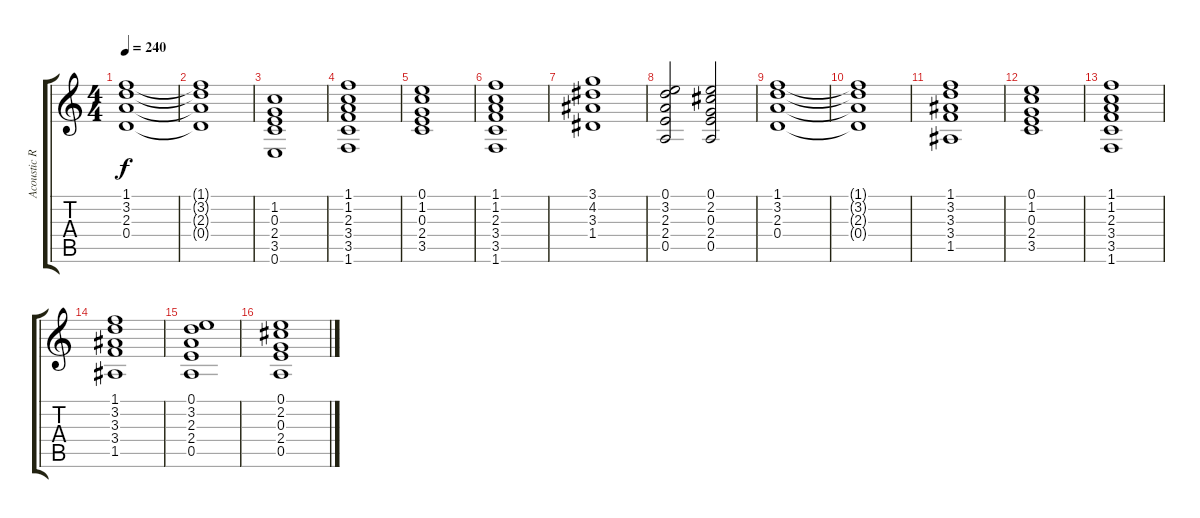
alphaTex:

\track ("Acoustic Rhythm" "Acoustic R") {instrument acousticguitarsteel}
\staff {score tabs}
\tuning (E4 B3 G3 D3 A2 E2) {hide}
\ts (4 4)
\tempo 240
\clef g2
\ks c
(1.1 3.2 2.3 0.4).1{dy f instrument acousticguitarsteel} |
(1.1{t} 3.2{t} 2.3{t} 0.4{t}).1 |
(1.2 0.3 2.4 3.5 0.6).1 |
(1.1 1.2 2.3 3.4 3.5 1.6).1 |
(0.1 1.2 0.3 2.4 3.5).1 |
(1.1 1.2 2.3 3.4 3.5 1.6).1 |
(3.1 4.2 3.3 1.4).1 |
(0.1 3.2 2.3 2.4 0.5).2 (0.1 2.2 0.3 2.4 0.5).2 |
(1.1 3.2 2.3 0.4).1 |
(1.1{t} 3.2{t} 2.3{t} 0.4{t}).1 |
(1.1 3.2 3.3 3.4 1.5).1 |
(0.1 1.2 0.3 2.4 3.5).1 |
(1.1 1.2 2.3 3.4 3.5 1.6).1 |
(1.1 3.2 3.3 3.4 1.5).1 |
(0.1 3.2 2.3 2.4 0.5).1 |
(0.1 2.2 0.3 2.4 0.5).1
